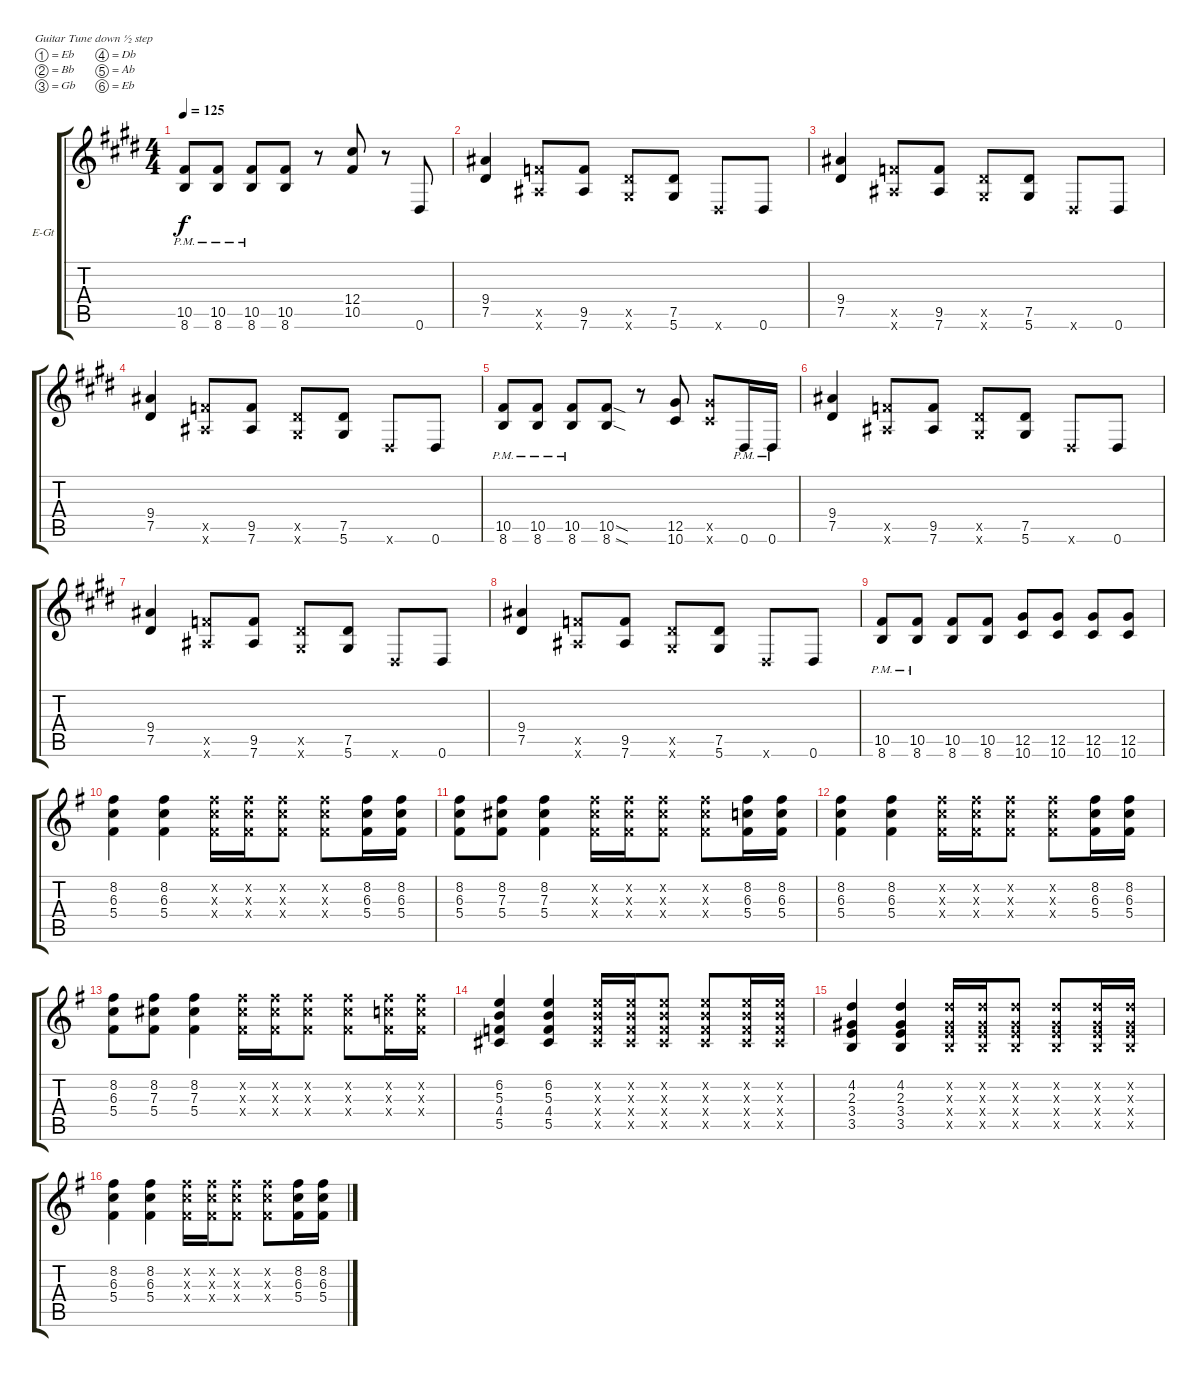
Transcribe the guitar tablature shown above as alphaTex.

\bracketExtendMode groupsimilarinstruments
\firstSystemTrackNameOrientation horizontal
\otherSystemsTrackNameOrientation horizontal
\track ("Untitled" "E-Gt") {instrument overdrivenguitar}
\staff {score tabs}
\tuning (Eb4 Bb3 Gb3 Db3 Ab2 Eb2)
\ts (4 4)
\tempo 125
\clef g2
\ks c#minor
(10.5{pm} 8.6{pm}).8{dy f} (10.5{pm} 8.6{pm}).8 (10.5{pm} 8.6{pm}).8 (10.5 8.6).8 r.8 (12.4 10.5).8 r.8 0.6.8 |
(9.4 7.5).4 (9.5{x} 7.6{x}).8 (9.5 7.6).8 (7.5{x} 5.6{x}).8 (7.5 5.6).8 0.6{x}.8 0.6.8 |
(9.4 7.5).4 (9.5{x} 7.6{x}).8 (9.5 7.6).8 (7.5{x} 5.6{x}).8 (7.5 5.6).8 0.6{x}.8 0.6.8 |
(9.4 7.5).4 (9.5{x} 7.6{x}).8 (9.5 7.6).8 (7.5{x} 5.6{x}).8 (7.5 5.6).8 0.6{x}.8 0.6.8 |
(10.5{pm} 8.6{pm}).8 (10.5{pm} 8.6{pm}).8 (10.5{pm} 8.6{pm}).8 (10.5{sod} 8.6{sod}).8 r.8 (12.5 10.6).8 (12.5{x} 10.6{x}).8 0.6{pm}.16 0.6{pm}.16 |
(9.4 7.5).4 (9.5{x} 7.6{x}).8 (9.5 7.6).8 (7.5{x} 5.6{x}).8 (7.5 5.6).8 0.6{x}.8 0.6.8 |
(9.4 7.5).4 (9.5{x} 7.6{x}).8 (9.5 7.6).8 (7.5{x} 5.6{x}).8 (7.5 5.6).8 0.6{x}.8 0.6.8 |
(9.4 7.5).4 (9.5{x} 7.6{x}).8 (9.5 7.6).8 (7.5{x} 5.6{x}).8 (7.5 5.6).8 0.6{x}.8 0.6.8 |
(10.5{pm} 8.6{pm}).8 (10.5{pm} 8.6{pm}).8 (10.5 8.6).8 (10.5 8.6).8 (12.5 10.6).8 (12.5 10.6).8 (12.5 10.6).8 (12.5 10.6).8 |
\ks g
(8.2 6.3 5.4).4 (8.2 6.3 5.4).4 (8.2{x} 6.3{x} 5.4{x}).16 (8.2{x} 6.3{x} 5.4{x}).16 (8.2{x} 6.3{x} 5.4{x}).8 (8.2{x} 6.3{x} 5.4{x}).8 (8.2 6.3 5.4).16 (8.2 6.3 5.4).16 |
(8.2 6.3 5.4).8 (8.2 7.3 5.4).8 (8.2 7.3 5.4).4 (8.2{x} 7.3{x} 5.4{x}).16 (8.2{x} 7.3{x} 5.4{x}).16 (8.2{x} 7.3{x} 5.4{x}).8 (8.2{x} 7.3{x} 5.4{x}).8 (8.2 6.3 5.4).16 (8.2 6.3 5.4).16 |
(8.2 6.3 5.4).4 (8.2 6.3 5.4).4 (8.2{x} 6.3{x} 5.4{x}).16 (8.2{x} 6.3{x} 5.4{x}).16 (8.2{x} 6.3{x} 5.4{x}).8 (8.2{x} 6.3{x} 5.4{x}).8 (8.2 6.3 5.4).16 (8.2 6.3 5.4).16 |
(8.2 6.3 5.4).8 (8.2 7.3 5.4).8 (8.2 7.3 5.4).4 (8.2{x} 7.3{x} 5.4{x}).16 (8.2{x} 7.3{x} 5.4{x}).16 (8.2{x} 7.3{x} 5.4{x}).8 (8.2{x} 7.3{x} 5.4{x}).8 (8.2{x} 6.3{x} 5.4{x}).16 (8.2{x} 6.3{x} 5.4{x}).16 |
(6.2 5.3 4.4 5.5).4 (6.2 5.3 4.4 5.5).4 (6.2{x} 5.3{x} 4.4{x} 5.5{x}).16 (6.2{x} 5.3{x} 4.4{x} 5.5{x}).16 (6.2{x} 5.3{x} 4.4{x} 5.5{x}).8 (6.2{x} 5.3{x} 4.4{x} 5.5{x}).8 (6.2{x} 5.3{x} 4.4{x} 5.5{x}).16 (6.2{x} 5.3{x} 4.4{x} 5.5{x}).16 |
(4.2 2.3 3.4 3.5).4 (4.2 2.3 3.4 3.5).4 (4.2{x} 2.3{x} 3.4{x} 3.5{x}).16 (4.2{x} 2.3{x} 3.4{x} 3.5{x}).16 (4.2{x} 2.3{x} 3.4{x} 3.5{x}).8 (4.2{x} 2.3{x} 3.4{x} 3.5{x}).8 (4.2{x} 2.3{x} 3.4{x} 3.5{x}).16 (4.2{x} 2.3{x} 3.4{x} 3.5{x}).16 |
(8.2 6.3 5.4).4 (8.2 6.3 5.4).4 (8.2{x} 6.3{x} 5.4{x}).16 (8.2{x} 6.3{x} 5.4{x}).16 (8.2{x} 6.3{x} 5.4{x}).8 (8.2{x} 6.3{x} 5.4{x}).8 (8.2 6.3 5.4).16 (8.2 6.3 5.4).16
